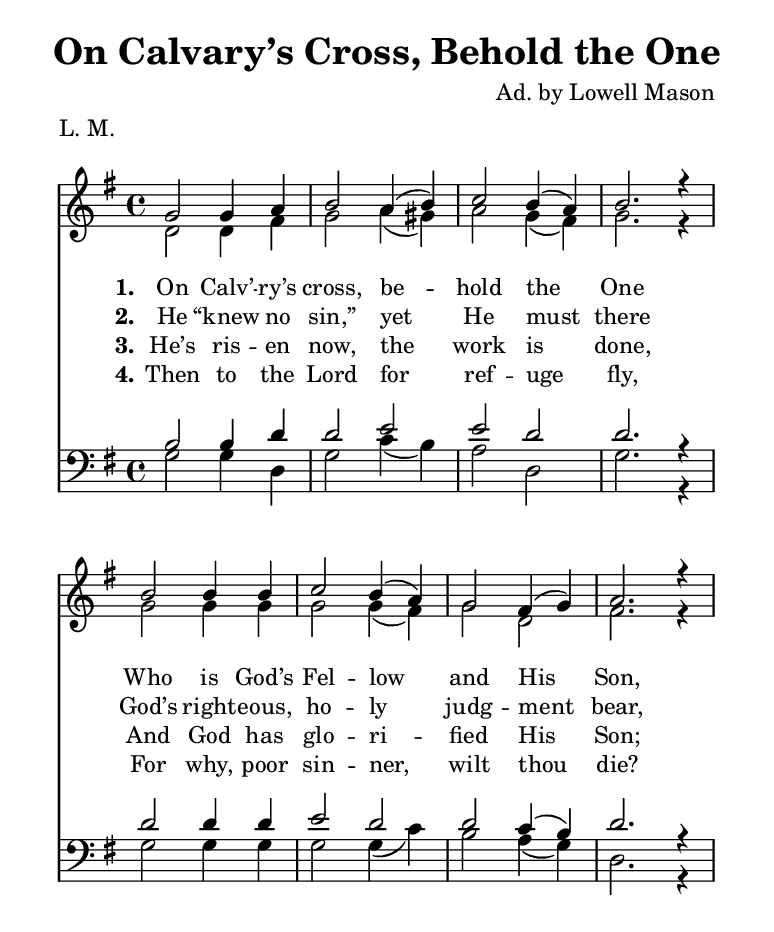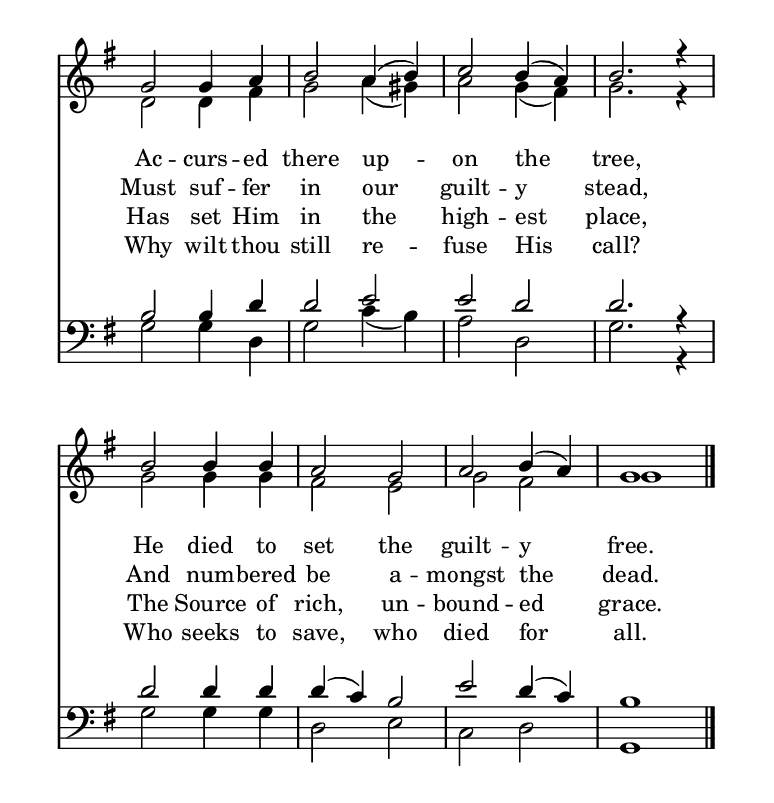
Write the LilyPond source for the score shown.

\include "common/global.ily"
\paper {
  \include "common/paper.ily"
  ragged-bottom = ##t
  ragged-last-bottom = ##t
  systems-per-page = ##f
  page-count = ##f
}

\header{
  hymnnumber = "11"
  title = "On Calvary’s Cross, Behold the One"
  tunename = "Hamburg"
  meter = "L. M."
  %poet = ""
  composer = "Ad. by Lowell Mason"
  %copyright = ""
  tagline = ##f
}

patternA = { c2 c4 c4 | c2 c4( c4) | c2 c4( c4) | c2. c4 } % Line 1, 3 soprano / alto / bass, Line 2 soprano / bass
patternB = { c2 c4 c4 | c2 c4( c4) | c2 c2      | c2. c4 } % Line 2 alto, Line 1, 3 bass
patternC = { c2 c4 c4 | c2 c2      | c2 c2      | c1     } % Line 4 alto and bass
patternD = { c2 c4 c4 | c4( c4) c2 | c2 c4( c4) | c1     } % Line 4 tenor
patternE = { c2 c4 c4 | c2 c2      | c2 c4( c4) | c1     } % Line 4 soprano
patternF = { c2 c4 c4 | c2 c2      | c2 c2      | c2. c4 } % Line 1, 3 tenor
patternH = { c2 c4 c4 | c2 c2      | c2 c4( c4) | c2. c4 } % Line 2 tenor

global = {
  \include "common/overrides.ily"
  %\autoBeamOff
  \override Staff.TimeSignature.style = #'()
  \time 4/4
  \once \override Score.MetronomeMark.transparent = ##t
  \tempo 4 = 120
  \key g \major
  %\partial 4
  \autoBeamOff
}

notesSoprano = {
\global
\relative c'' {

  \changePitch \patternA { g g a | b a b | c b a   | b r }
  \changePitch \patternA { b b b | c b a | g fis g | a r }
  \changePitch \patternA { g g a | b a b | c b a   | b r }
  \changePitch \patternE { b b b | a g   | a b a   | g   }

  \bar "|."

}
}

notesAlto = {
\global
\relative e' {

  \changePitch \patternA { d d fis | g a gis | a g fis | g r   }
  \changePitch \patternB { g g g   | g g fis | g d     | fis r }
  \changePitch \patternA { d d fis | g a gis | a g fis | g r   }
  \changePitch \patternC { g g g   | fis e   | g fis   | g     }

}
}

notesTenor = {
\global
\relative a {

  \changePitch \patternF { b b d | d e   | e d   | d r }
  \changePitch \patternH { d d d | e d   | d c b | d r }
  \changePitch \patternF { b b d | d e   | e d   | d r }
  \changePitch \patternD { d d d | d c b | e d c | b   }

}
}

notesBass = {
\global
\relative f {

  \changePitch \patternB { g g d | g c b | a d,  | g r }
  \changePitch \patternA { g g g | g g c | b a g | d r }
  \changePitch \patternB { g g d | g c b | a d,  | g r }
  \changePitch \patternC { g g g | d e   | c d   | g,  }

}
}

wordsA = \lyricmode {
\set stanza = "1."

On Calv’ -- ry’s cross, be -- hold the One
Who is God’s Fel -- low and His Son,
Ac -- curs -- ed there up  -- on the tree,
He died to set the guilt -- y free.

}

wordsB = \lyricmode {
\set stanza = "2."

He “knew no sin,” yet He must there
God’s right -- eous, ho -- ly judg -- ment bear,
Must suf -- fer in our guilt -- y stead,
And num -- bered be a -- mongst the dead.

}

wordsC = \lyricmode {
\set stanza = "3."

He’s ris -- en now, the work is done,
And God has glo -- ri -- fied His Son;
Has set Him in the high -- est place,
The Source of rich, un -- bound -- ed grace.

}

wordsD = \lyricmode {
\set stanza = "4."

Then to the Lord for ref -- uge fly,
For why, poor sin -- ner, wilt thou die?
Why wilt thou still re -- fuse His call?
Who seeks to save, who died for all.

}


\score {
  \context ChoirStaff <<
    \context Staff = upper <<
      \set ChoirStaff.systemStartDelimiter = #'SystemStartBar
      \context Voice  = sopranos { \voiceOne << \notesSoprano >> }
      \context Voice  = altos { \voiceTwo << \notesAlto >> }
      \context Lyrics = one   \lyricsto sopranos \wordsA
      \context Lyrics = two   \lyricsto sopranos \wordsB
      \context Lyrics = three \lyricsto sopranos \wordsC
      \context Lyrics = four  \lyricsto sopranos \wordsD
      %\context Lyrics = five  \lyricsto sopranos \wordsE
    >>
    \context Staff = men <<
      \clef bass
      \context Voice  = tenors { \voiceOne << \notesTenor >> }
      \context Voice  = basses { \voiceTwo << \notesBass >> }
    >>
  >>
  \layout {
    \include "common/layout.ily"
  }
  \midi{
    \include "common/midi.ily"
  }
}

\version "2.18.0"  % necessary for upgrading to future LilyPond versions.

% vi:set et ts=2 sw=2 ai nocindent syntax=lilypond:
